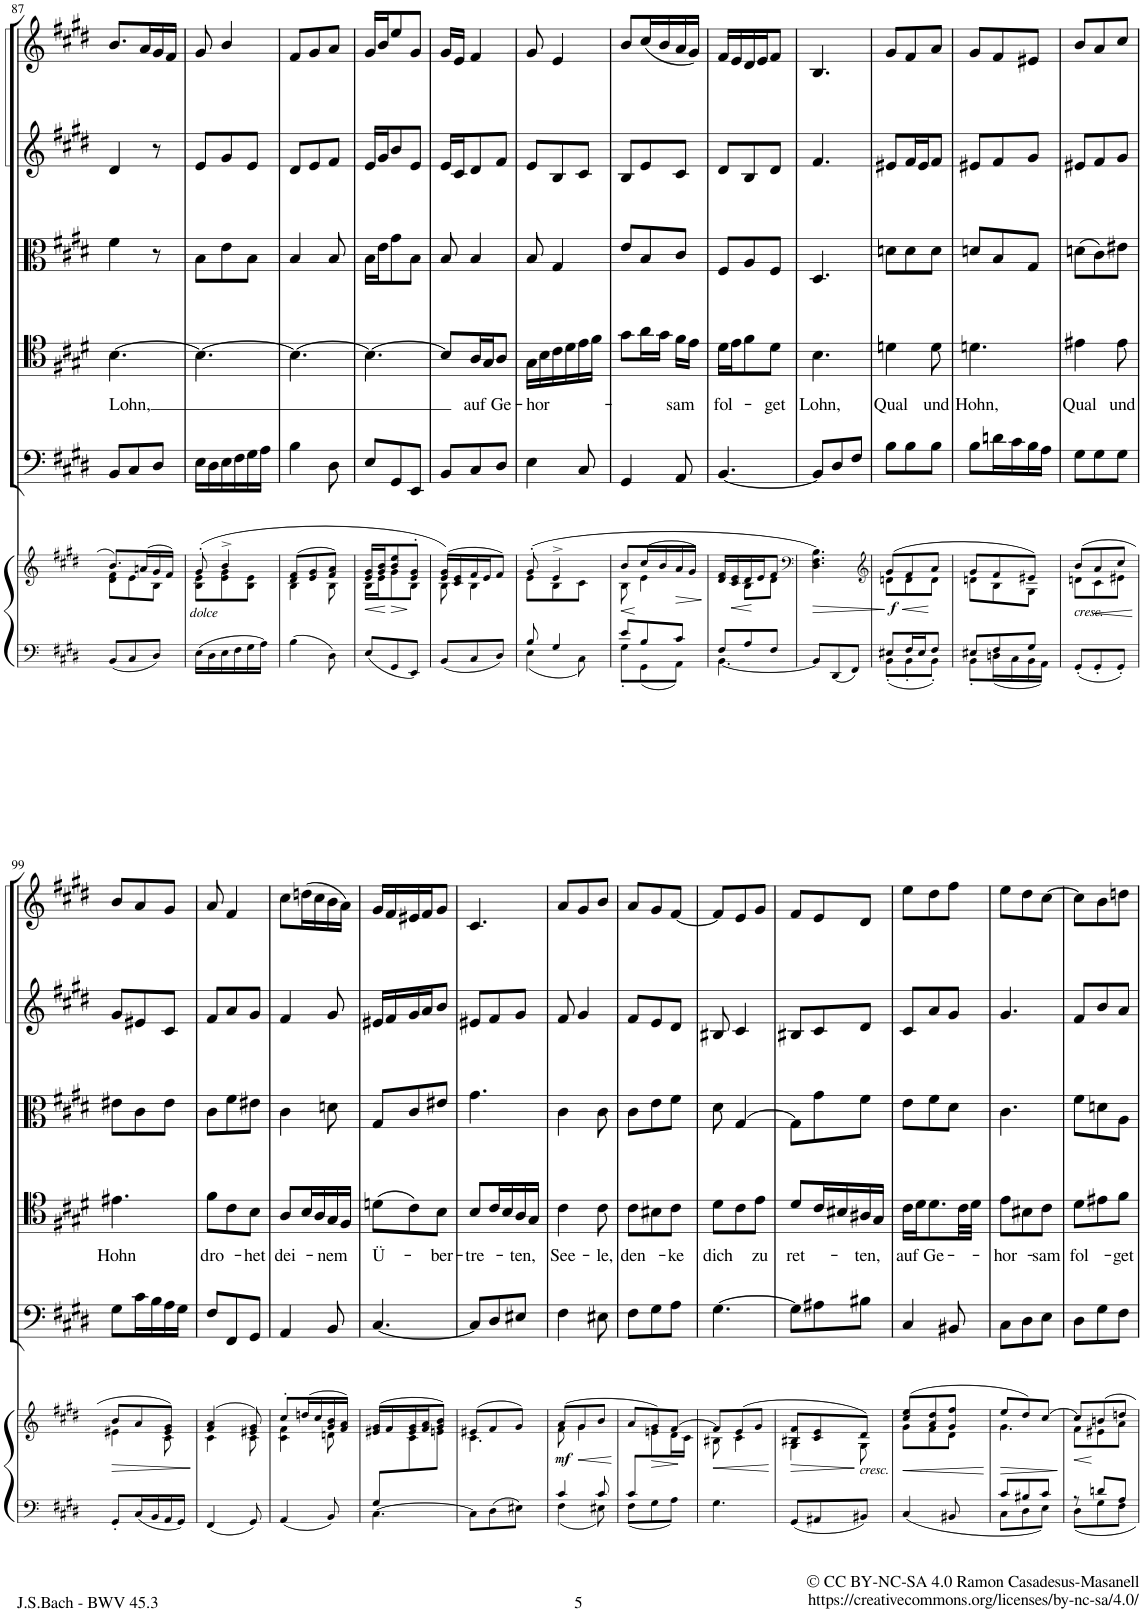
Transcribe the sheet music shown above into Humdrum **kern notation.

**kern	**kern	**dynam	**kern	**kern	**text	**kern	**kern	**kern
*part6	*part6	*part6	*part5	*part4	*part4	*part3	*part2	*part1
*staff7	*staff6	*staff6/7	*staff5	*staff4	*staff4	*staff3	*staff2	*staff1
*I"Piano reduction	*	*	*I"Continuo	*I"Tenore	*	*I"Viola	*I"Violino II	*I"Violino I
*I'Pno	*	*	*	*	*	*	*	*
!!LO:PB:g=z
*clefF4	*clefG2	*	*clefF4	*clefC4	*	*clefC3	*clefG2	*clefG2
*k[f#c#g#d#]	*k[f#c#g#d#]	*	*k[f#c#g#d#]	*k[f#c#g#d#]	*	*k[f#c#g#d#]	*k[f#c#g#d#]	*k[f#c#g#d#]
*M3/8	*M3/8	*	*M3/8	*M3/8	*	*M3/8	*M3/8	*M3/8
=87	=87	=87	=87	=87	=87	=87	=87	=87
*	*^	*	*	*	*	*	*	*
!	!	!	!	!	!	!LO:LY:b	!	!	!
8BB/L	8.b/L	8d#\ 8f#\L	.	8BB/L	[4.B\	Lohn,	4f#\	4d#/	8.b/L
8C#/	.	8e\	.	8C#/	.	.	.	.	.
.	(16an/L	.	.	.	.	.	.	.	16a/L
8D#/J	16g#/	8B\J	.	8D#/J	.	.	8r	8r	16g#/
.	16f#/JJ)	.	.	.	.	.	.	.	16f#/JJ
=88	=88	=88	=88	=88	=88	=88	=88	=88	=88
!	!LO:TX:b:i:t=dolce	!	!	!	!	!	!	!	!
16E\LL	(8g#'/	8B\ 8e\L	.	16E\LL	4.B\_	.	8B\L	8e/L	8g#/
16D#\	.	.	.	16D#\	.	.	.	.	.
16E\	4b^/	8e\ 8g#\	.	16E\	.	.	8e\	8g#/	4b/
16F#\	.	.	.	16F#\	.	.	.	.	.
16G#\	.	8B\ 8e\J	.	16G#\	.	.	8B\J	8e/J	.
16A\JJ	.	.	.	16A\JJ	.	.	.	.	.
=89	=89	=89	=89	=89	=89	=89	=89	=89	=89
4B\	(8d#/ 8f#/L	4B\	.	4B\	4.B\_	.	4B/	8d#/L	8f#/L
.	8e/ 8g#/	.	.	.	.	.	.	8e/	8g#/
8D#\	8f#/ 8a/J)	8B\	.	8D#\	.	.	8B/	8f#/J	8a/J
=90	=90	=90	=90	=90	=90	=90	=90	=90	=90
!	!	!	!LO:HP:b	!	!	!	!	!	!
8E/L	16e/ 16g#/LL	16B\LL	<	8E/L	4.B\_	.	16B\LL	16e/LL	16g#/LL
.	16g#/ 16b/J	16e\J	.	.	.	.	16e\J	16g#/J	16b/J
!	!	!	!LO:HP:b	!	!	!	!	!	!
8GG#/	8b/ 8ee/	8g#\	>	8GG#/	.	.	8g#\	8b/	8ee/
8EE/J	8e/' 8g#/'J	8B\J	.	8EE/J	.	.	8B\J	8e/J	8g#/J
*	*v	*v	*	*	*	*	*	*	*
.	.	[	.	.	.	.	.	.
=91	=91	=91	=91	=91	=91	=91	=91	=91
*	*^	*	*	*	*	*	*	*
8BB/L	(16e/ 16g#/LL)	8B\	.	8BB/L	8B/L]	.	8B/	16e/LL	16g#/LL
.	16c#/ 16e/	.	.	.	.	.	.	16c#/J	16e/JJ
!	!	!	!	!	!	!LO:LY:b	!	!	!
8C#/	16f#/	4B\	.	8C#/	16A/L	auf	4B/	8d#/	4f#/
.	16e/J	.	.	.	16G#/J	.	.	.	.
!	!	!	!	!	!	!LO:LY:b	!	!	!
8D#/J	8f#/J)	.	.	8D#/J	8A/J	Ge-	.	8f#/J	.
=92	=92	=92	=92	=92	=92	=92	=92	=92	=92
*^	*	*	*	*	*	*	*	*	*
!	!	!	!	!	!	!	!LO:LY:b	!	!	!
8B/	4E\	(8g#'/	8e\L	.	4E\	16G#\LL	hor-	8B/	8e/L	8g#/
.	.	.	.	.	.	16B\	.	.	.	.
4G#/	.	4e^/	8B\	.	.	16c#\	.	4G#/	8B/	4e/
.	.	.	.	.	.	16d#\	.	.	.	.
.	8C#\	.	8c#\J	.	8C#/	16e\	.	.	8c#/J	.
.	.	.	.	.	.	16f#\JJ	.	.	.	.
=93	=93	=93	=93	=93	=93	=93	=93	=93	=93	=93
!	!	!	!	!LO:HP:b	!	!	!	!	!	!
8e/L	8G#'\L	8b/L	8B\	<	4GG#/	8g#\L	.	8e/L	8B/L	8b/L
8B/	8GG#\	(16cc#/L	4e\	]	.	16a\L	.	8B/	8e/	(16cc#/L
.	.	16b/	.	.	.	16g#\JJ	.	.	.	16b/
!	!	!	!	!LO:HP:b	!	!	!LO:LY:b	!	!	!
8c#/J	8AA\J	16a/	.	>	8AA/	16f#\LL	-sam	8c#/J	8c#/J	16a/
.	.	16g#/JJ)	.	.	.	16e\JJ	.	.	.	16g#/JJ)
*v	*v	*	*	*	*	*	*	*	*	*
*	*v	*v	*	*	*	*	*	*	*
.	.	[	.	.	.	.	.	.
=94	=94	=94	=94	=94	=94	=94	=94	=94
*^	*^	*	*	*	*	*	*	*
!	!	!	!	!	!	!	!LO:LY:b	!	!	!
8F#/L	[4.BB\	16d#/ 16f#/LL	8ryy	.	[4.BB/	16d#\LL	fol	8F#/L	8d#/L	16f#/LL
!	!	!	!	!LO:HP:b	!	!	!	!	!	!
.	.	16c#/ 16e/	.	<	.	16e\J	.	.	.	16e/
8A/	.	16d#/	8B\L	.	.	8f#\	.	8A/	8B/	16d#/
.	.	16e/J	.	]	.	.	.	.	.	16e/J
!	!	!	!	!	!	!	!LO:LY:b	!	!	!
8F#/J	.	8f#/J	8d#\J	.	.	8d#\J	get	8F#/J	8d#/J	8f#/J
*v	*v	*	*	*	*	*	*	*	*	*
*	*v	*v	*	*	*	*	*	*	*
=95	=95	=95	=95	=95	=95	=95	=95	=95
*	*clefF4	*	*	*	*	*	*	*
*	*^	*	*	*	*	*	*	*
!	!	!	!LO:HP:b	!	!	!LO:LY:b	!	!	!
*	*v	*v	*	*	*	*	*	*	*
8BB/L]	4.D#\ 4.F#\ 4.B\)	>	8BB/L]	4.B\	Lohn,	4.D#/	4.f#/	4.B/
8DD#/	.	.	8D#/	.	.	.	.	.
8FF#/J	.	.	8F#/J	.	.	.	.	.
.	.	[	.	.	.	.	.	.
=96	=96	=96	=96	=96	=96	=96	=96	=96
*	*clefG2	*	*	*	*	*	*	*
*^	*	*	*	*	*	*	*	*
!	!	!	!LO:HP:b	!	!	!LO:LY:b	!	!	!
*	*	*^	*	*	*	*	*	*	*
!	!	!	!	!LO:DY:n=1:b	!	!	!	!	!	!
8E#X/L	8BB'\L	(8g#/L	8dn\L	< f	8B\L	4dn\	Qual	8dn\L	8e#X/L	8g#/L
16F#/L	8BB'\	8f#/	8d\	.	8B\	.	.	8d\	16f#/L	8f#/
16E#/J	.	.	.	.	.	.	.	.	16e#/J	.
!	!	!	!	!	!	!	!LO:LY:b	!	!	!
8F#/J	8BB'\J	8a/J	8d\J	.	8B\J	8d\	und	8d\J	8f#/J	8a/J
*v	*v	*	*	*	*	*	*	*	*	*
*	*v	*v	*	*	*	*	*	*	*
.	.	]	.	.	.	.	.	.
=97	=97	=97	=97	=97	=97	=97	=97	=97
*^	*^	*	*	*	*	*	*	*
!	!	!	!	!	!	!	!LO:LY:b	!	!	!
8E#X/L	8BB'\L	8g#/L	8dn\L	.	8B\L	4.dn\	Hohn,	8dn/L	8e#X/L	8g#/L
8F#/	16Dn\L	8f#/	8B\	.	16dn\L	.	.	8B/	8f#/	8f#/
.	16C#\	.	.	.	16c#\	.	.	.	.	.
8G#/J	16BB\	8e#X/J)	8G#\J	.	16B\	.	.	8G#/J	8g#/J	8e#X/J
.	16AA\JJ	.	.	.	16A\JJ	.	.	.	.	.
=98	=98	=98	=98	=98	=98	=98	=98	=98	=98	=98
!	!	!LO:TX:b:i:t=cresc.	!	!	!	!	!	!	!	!
!	!	!	!	!	!	!	!LO:LY:b	!	!	!
*v	*v	*	*	*	*	*	*	*	*	*
8GG#'/L	(8b/L	8dn\L	.	8G#\L	4e#X\	Qual	(8dn\L	8e#X/L	8b/L
!	!	!	!LO:HP:b	!	!	!	!	!	!
8GG#'/	8a/	8c#\	<	8G#\	.	.	8c#\)	8f#/	8a/
!	!	!	!	!	!	!LO:LY:b	!	!	!
8GG#'/J	8cc#/J	8e#X\J	.	8G#\J	8e#\	und	8e#X\J	8g#/J	8cc#/J
*	*v	*v	*	*	*	*	*	*	*
.	.	[	.	.	.	.	.	.
!!LO:LB:g=z
=99	=99	=99	=99	=99	=99	=99	=99	=99
!	!	!LO:HP:b	!	!	!LO:LY:b	!	!	!
*	*^	*	*	*	*	*	*	*
8GG#'/L	8b/L	4e#X\	>	8G#\L	4.e#X\	Hohn	8e#X\L	8g#/L	8b/L
16C#/L	8a/	.	.	16c#\L	.	.	8c#\	8e#X/	8a/
16BB/	.	.	.	16B\	.	.	.	.	.
16AA/	8e#/ 8g#/J)	8c#\	.	16A\	.	.	8e#\J	8c#/J	8g#/J
16GG#/JJ	.	.	.	16G#\JJ	.	.	.	.	.
*	*v	*v	*	*	*	*	*	*	*
.	.	[	.	.	.	.	.	.
=100	=100	=100	=100	=100	=100	=100	=100	=100
*	*^	*	*	*	*	*	*	*
!	!	!	!	!	!	!LO:LY:b	!	!	!
4FF#/	(4f#/ 4a/	4c#\	.	8F#/L	8f#\L	dro	8c#\L	8f#/L	8a/
.	.	.	.	8FF#/	8c#\	.	8f#\	8a/	4f#/
!	!	!	!	!	!	!LO:LY:b	!	!	!
8GG#/	8e#X/ 8g#/)	8c#\	.	8GG#/J	8B\J	het	8e#X\J	8g#/J	.
=101	=101	=101	=101	=101	=101	=101	=101	=101	=101
!	!	!	!	!	!	!LO:LY:b	!	!	!
4AA/	8cc#'/L	4c#\ 4f#\	.	4AA/	8A/L	dei	4c#\	4f#/	8cc#\L
.	(16ddn/L	.	.	.	16B/L	.	.	.	(16ddn\L
.	16cc#/	.	.	.	16A/	.	.	.	16cc#\
!	!	!	!	!	!	!LO:LY:b	!	!	!
8BB/	16g#/ 16b/	8dn\	.	8BB/	16G#/	nem	8dn\	8g#/	16b\
.	16f#/ 16a/JJ)	.	.	.	16F#/JJ	.	.	.	16a\JJ)
=102	=102	=102	=102	=102	=102	=102	=102	=102	=102
*^	*	*	*	*	*	*	*	*	*
!	!	!	!	!	!	!	!LO:LY:b	!	!	!
8G#/L	[4.C#\	(16e#X/ 16g#/LL	8ryy	.	[4.C#/	(8dn\L	Ü-	8G#/L	16e#X/LL	16g#/LL
.	.	16f#/	.	.	.	.	.	.	16f#/	16f#/
4ryy	.	16e#/ 16g#/	8c#\	.	.	8c#\)	.	8c#/	16g#/	16e#X/
.	.	16f#/ 16a/J	.	.	.	.	.	.	16a/J	16f#/J
!	!	!	!	!	!	!	!LO:LY:b	!	!	!
.	.	8g#/ 8b/J)	8en\J	.	.	8B\J	ber-	8e#X/J	8b/J	8g#/J
*v	*v	*	*	*	*	*	*	*	*	*
=103	=103	=103	=103	=103	=103	=103	=103	=103	=103
!	!	!	!	!	!	!LO:LY:b	!	!	!
8C#\L]	(8e#X/L	4.c#\	.	8C#/L]	8B/L	tre	4.g#\	8e#X/L	4.c#/
8D#\	8f#/	.	.	8D#/	16c#/L	.	.	8f#/	.
.	.	.	.	.	16B/	.	.	.	.
!	!	!	!	!	!	!LO:LY:b	!	!	!
8E#X\J	8g#/J)	.	.	8E#X/J	16A/	ten,	.	8g#/J	.
.	.	.	.	.	16G#/JJ	.	.	.	.
=104	=104	=104	=104	=104	=104	=104	=104	=104	=104
*^	*	*	*	*	*	*	*	*	*
!	!	!	!	!LO:DY:b	!	!	!LO:LY:b	!	!	!
4c#/	4F#\	(8a/L	8f#\	mf	4F#\	4c#\	See-	4c#\	8f#/	8a/L
!	!	!	!	!LO:HP:b	!	!	!	!	!	!
.	.	8g#/	4g#\	<	.	.	.	.	4g#/	8g#/
!	!	!	!	!	!	!	!LO:LY:b	!	!	!
8c#/	8E#X\	8b/J	.	.	8E#X\	8c#\	le,	8c#\	.	8b/J
*v	*v	*	*	*	*	*	*	*	*	*
*	*v	*v	*	*	*	*	*	*	*
.	.	]	.	.	.	.	.	.
=105	=105	=105	=105	=105	=105	=105	=105	=105
*^	*^	*	*	*	*	*	*	*
!	!	!	!	!	!	!	!LO:LY:b	!	!	!
8c#/L	8F#\L	8a/L	8ryy	.	8F#\L	8c#\L	den	8c#\L	8f#/L	8a/L
!	!	!	!	!LO:HP:b	!	!	!	!	!	!
4ryy	8G#\	8g#/)	8en\	>	8G#\	8B#X\	.	8e\	8e/	8g#/
!	!	!	!	!	!	!	!LO:LY:b	!	!	!
.	8A\J	[8f#/J	16d#\L	.	8A\J	8c#\J	ke	8f#\J	8d#/J	[8f#/J
.	.	.	16c#\JJ	[	.	.	.	.	.	.
*v	*v	*	*	*	*	*	*	*	*	*
=106	=106	=106	=106	=106	=106	=106	=106	=106	=106
!	!	!	!LO:HP:b	!	!	!LO:LY:b	!	!	!
4.G#\	8f#/L]	8B#X\	<	[4.G#\	8d#\L	dich	8d#\	8B#X/	8f#/L]
.	(8e/	4c#\	.	.	8c#\	.	[4G#/	4c#/	8e/
!	!	!	!	!	!	!LO:LY:b	!	!	!
.	8g#/J	.	.	.	8e\J	zu	.	.	8g#/J
*	*v	*v	*	*	*	*	*	*	*
.	.	]	.	.	.	.	.	.
=107	=107	=107	=107	=107	=107	=107	=107	=107
!	!	!LO:HP:b	!	!	!LO:LY:b	!	!	!
*	*^	*	*	*	*	*	*	*
8GG#/L	8B#X/ 8f#/L	4G#\	>	8G#\L]	8d#/L	ret	8G#\L]	8B#X/L	8f#/L
8AA#X/	8c#/ 8e/	.	.	8A#X\	16c#/L	.	8g#\	8c#/	8e/
.	.	.	.	.	16B#X/	.	.	.	.
!	!LO:TX:b:i:t=cresc.	!	!	!	!	!	!	!	!
!	!	!	!	!	!	!LO:LY:b	!	!	!
8BB#X/J	8d#/J)	8G#\	[	8B#X\J	16A#X/	ten,	8f#\J	8d#/J	8d#/J
.	.	.	.	.	16G#/JJ	.	.	.	.
=108	=108	=108	=108	=108	=108	=108	=108	=108	=108
!	!	!	!LO:HP:b	!	!	!LO:LY:b	!	!	!
4C#/	(8cc#/ 8ee/L	8g#\L	<	4C#/	16c#\LL	auf	8e\L	8c#/L	8ee\L
.	.	.	.	.	16d#\J	.	.	.	.
!	!	!	!	!	!	!LO:LY:b	!	!	!
.	8a/ 8dd#/	8f#\	.	.	8.d#\	Ge-	8f#\	8a/	8dd#\
8BB#X/	8g#/ 8ff#/J	8d#\J	.	8BB#X/	.	.	8d#\J	8g#/J	8ff#\J
.	.	.	.	.	32c#\LL	.	.	.	.
.	.	.	.	.	32d#\JJJ	.	.	.	.
*	*v	*v	*	*	*	*	*	*	*
.	.	]	.	.	.	.	.	.
=109	=109	=109	=109	=109	=109	=109	=109	=109
*^	*	*	*	*	*	*	*	*
!	!	!	!LO:HP:b	!	!	!LO:LY:b	!	!	!
*	*	*^	*	*	*	*	*	*	*
8c#/L	8C#\L	8ee/L	4.g#\	>	8C#\L	8e\L	hor	4.c#\	4.g#/	8ee\L
8B#X/	8D#\	8dd#/)	.	.	8D#\	8B#X\	.	.	.	8dd#\
!	!	!	!	!	!	!	!LO:LY:b	!	!	!
8c#/J	8E\J	[8cc#/J	.	.	8E\J	8c#\J	sam	.	.	[8cc#\J
*v	*v	*	*	*	*	*	*	*	*	*
*	*v	*v	*	*	*	*	*	*	*
.	.	[	.	.	.	.	.	.
=110	=110	=110	=110	=110	=110	=110	=110	=110
*^	*^	*	*	*	*	*	*	*
!	!	!	!	!	!	!	!LO:LY:b	!	!	!
8r	8D#\L	8cc#/L]	8f#\L	.	8D#\L	8d#\L	fol	8f#\L	8f#/L	8cc#\L]
8dn/L	8G#\	8bn/	8e#X\	]	8G#\	8e#X\	.	8dn\	8b/	8b\
!	!	!	!	!	!	!	!LO:LY:b	!	!	!
8A/J	8F#\J	8ddn/J	8a\J	.	8F#\J	8f#\J	get	8A\J	8a/J	8ddn\J
*v	*v	*	*	*	*	*	*	*	*	*
*	*v	*v	*	*	*	*	*	*	*
=	=	=	=	=	=	=	=	=
*-	*-	*-	*-	*-	*-	*-	*-	*-
